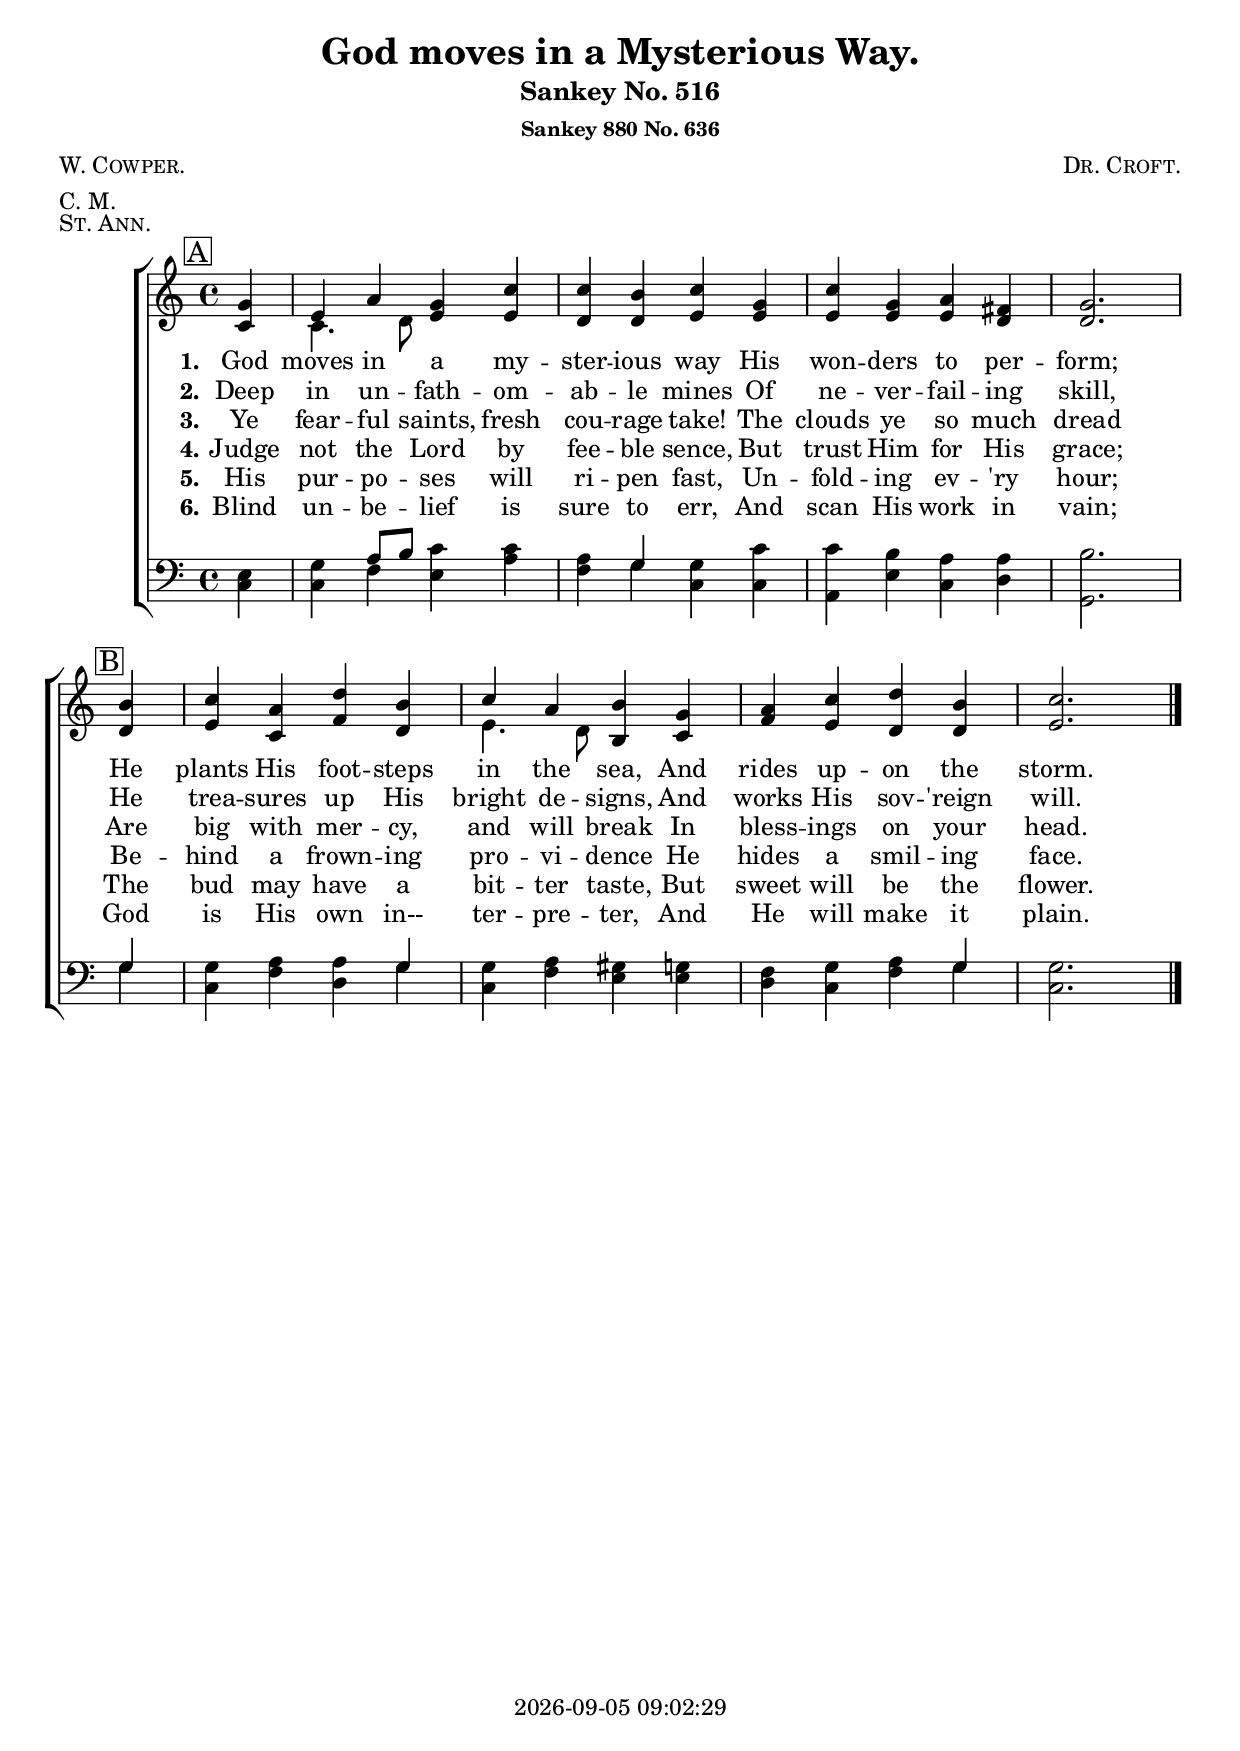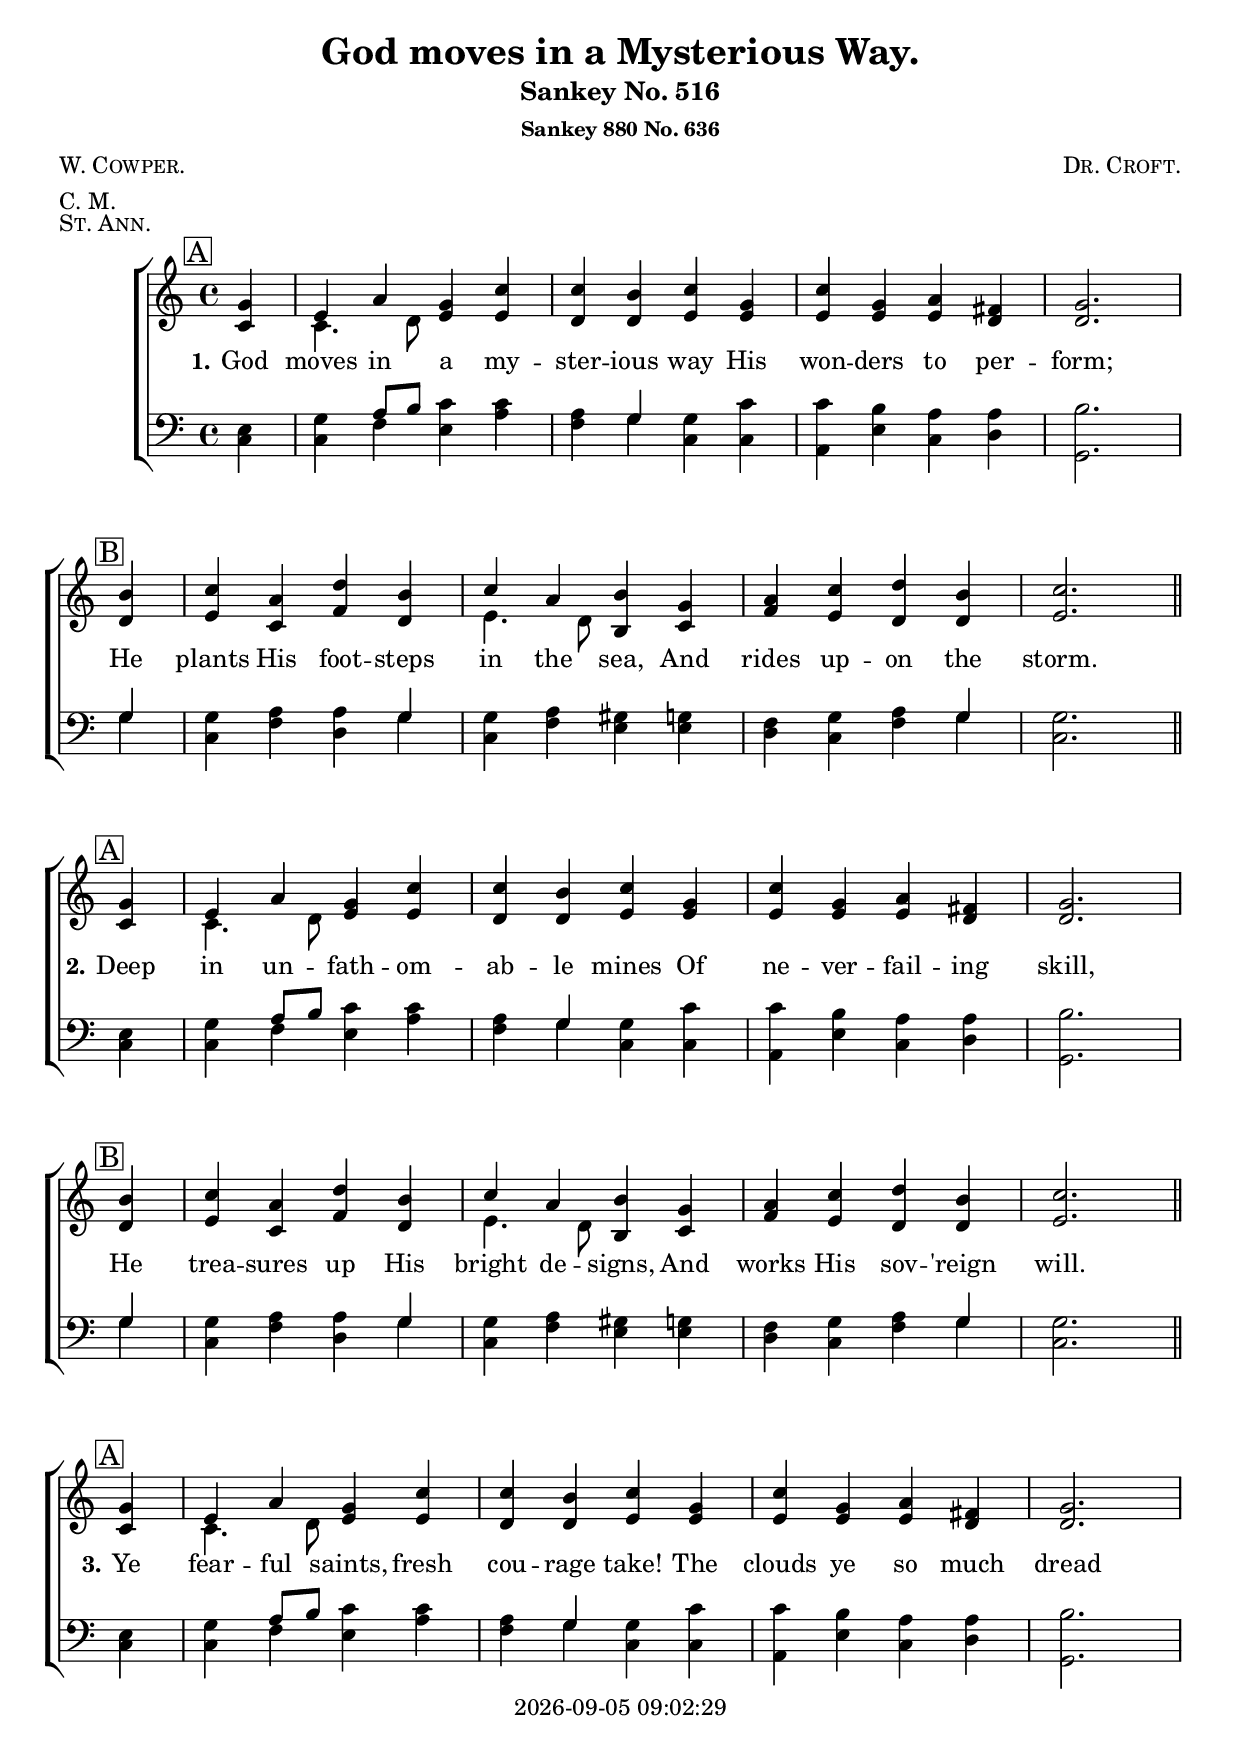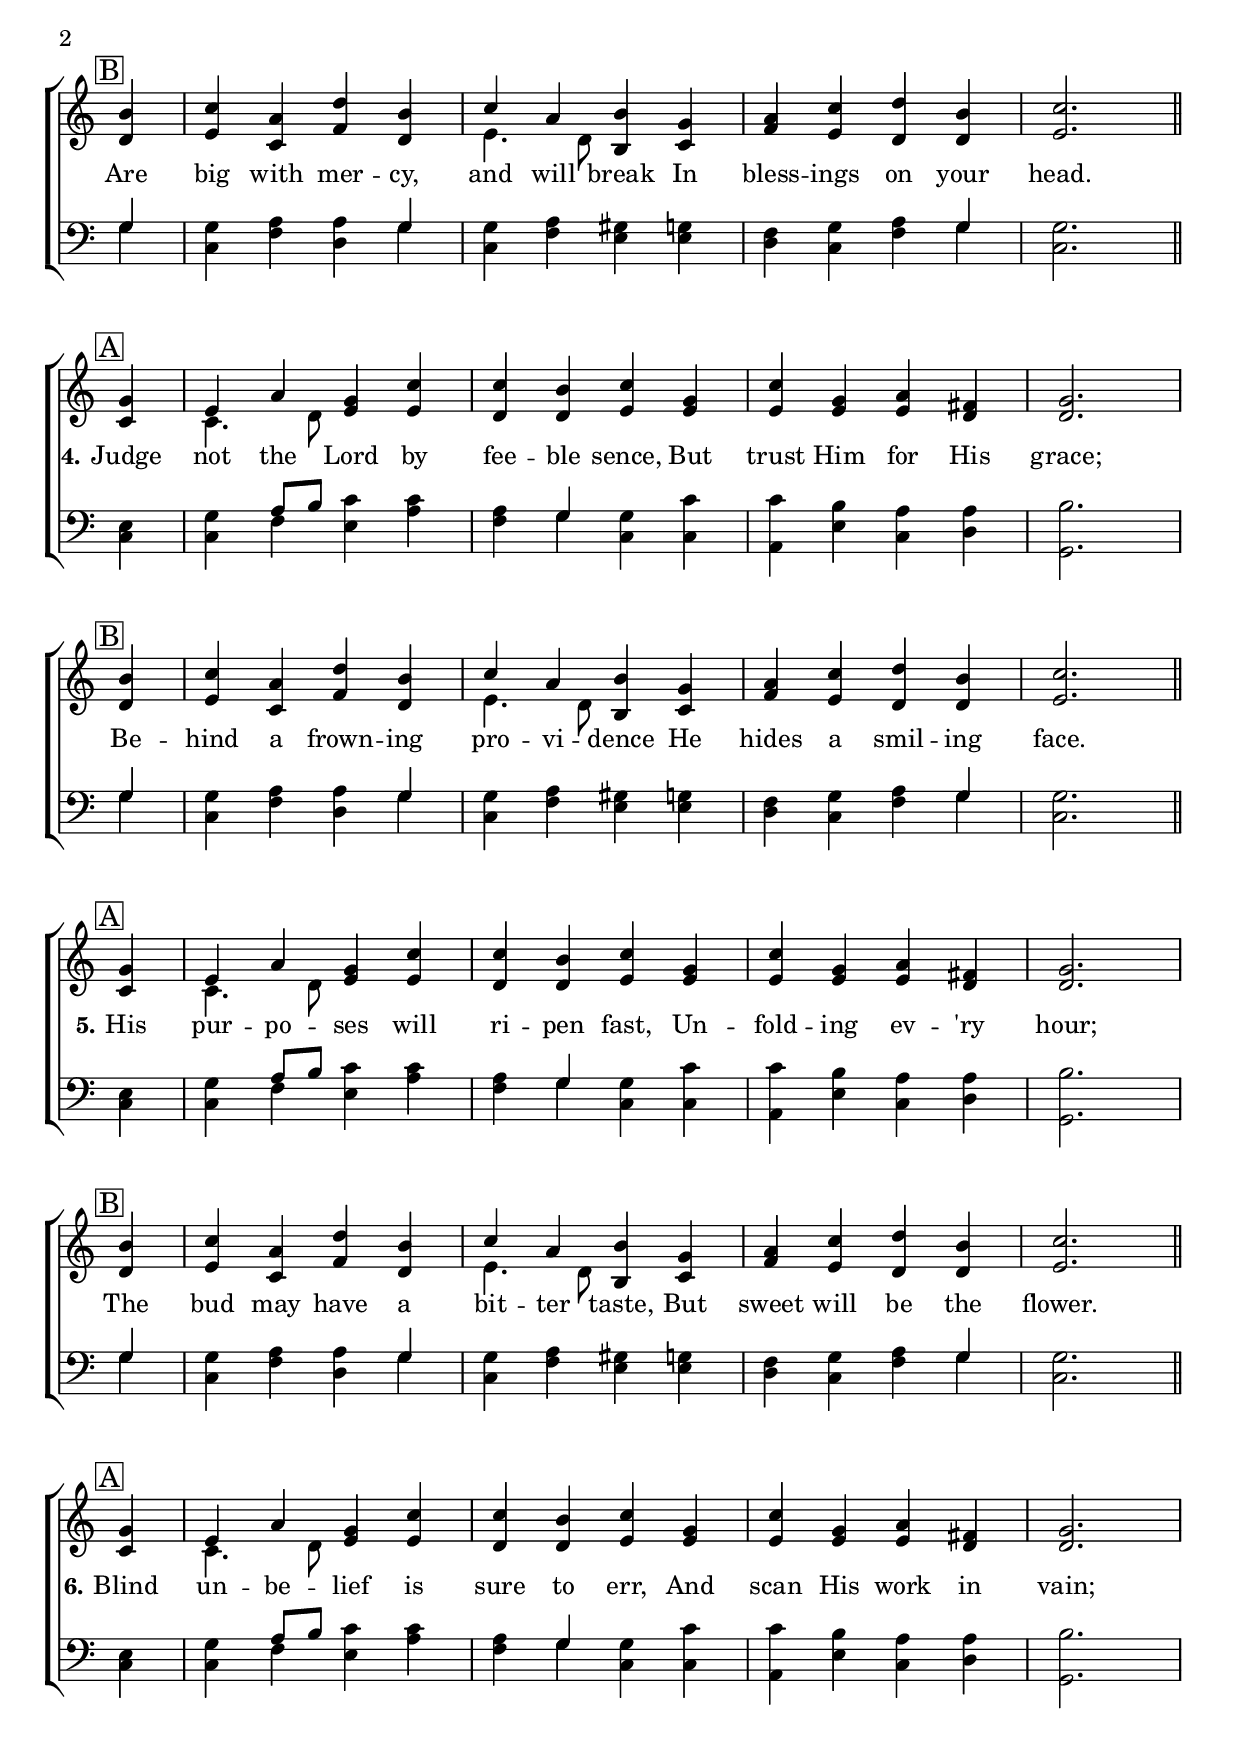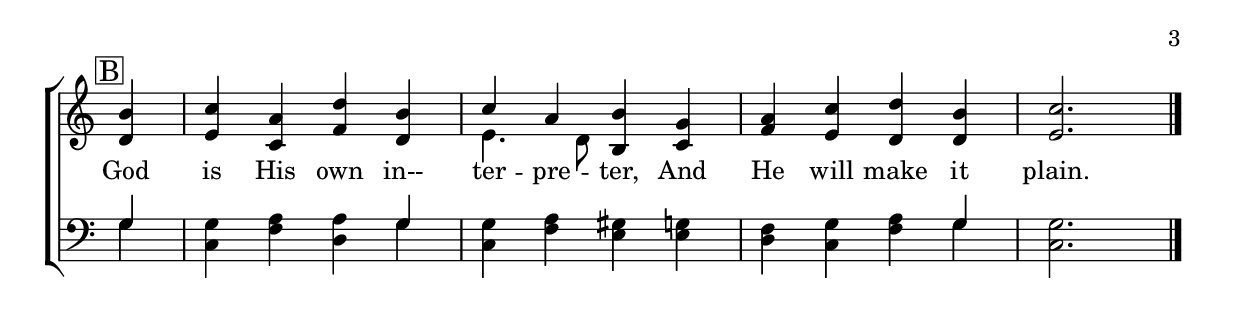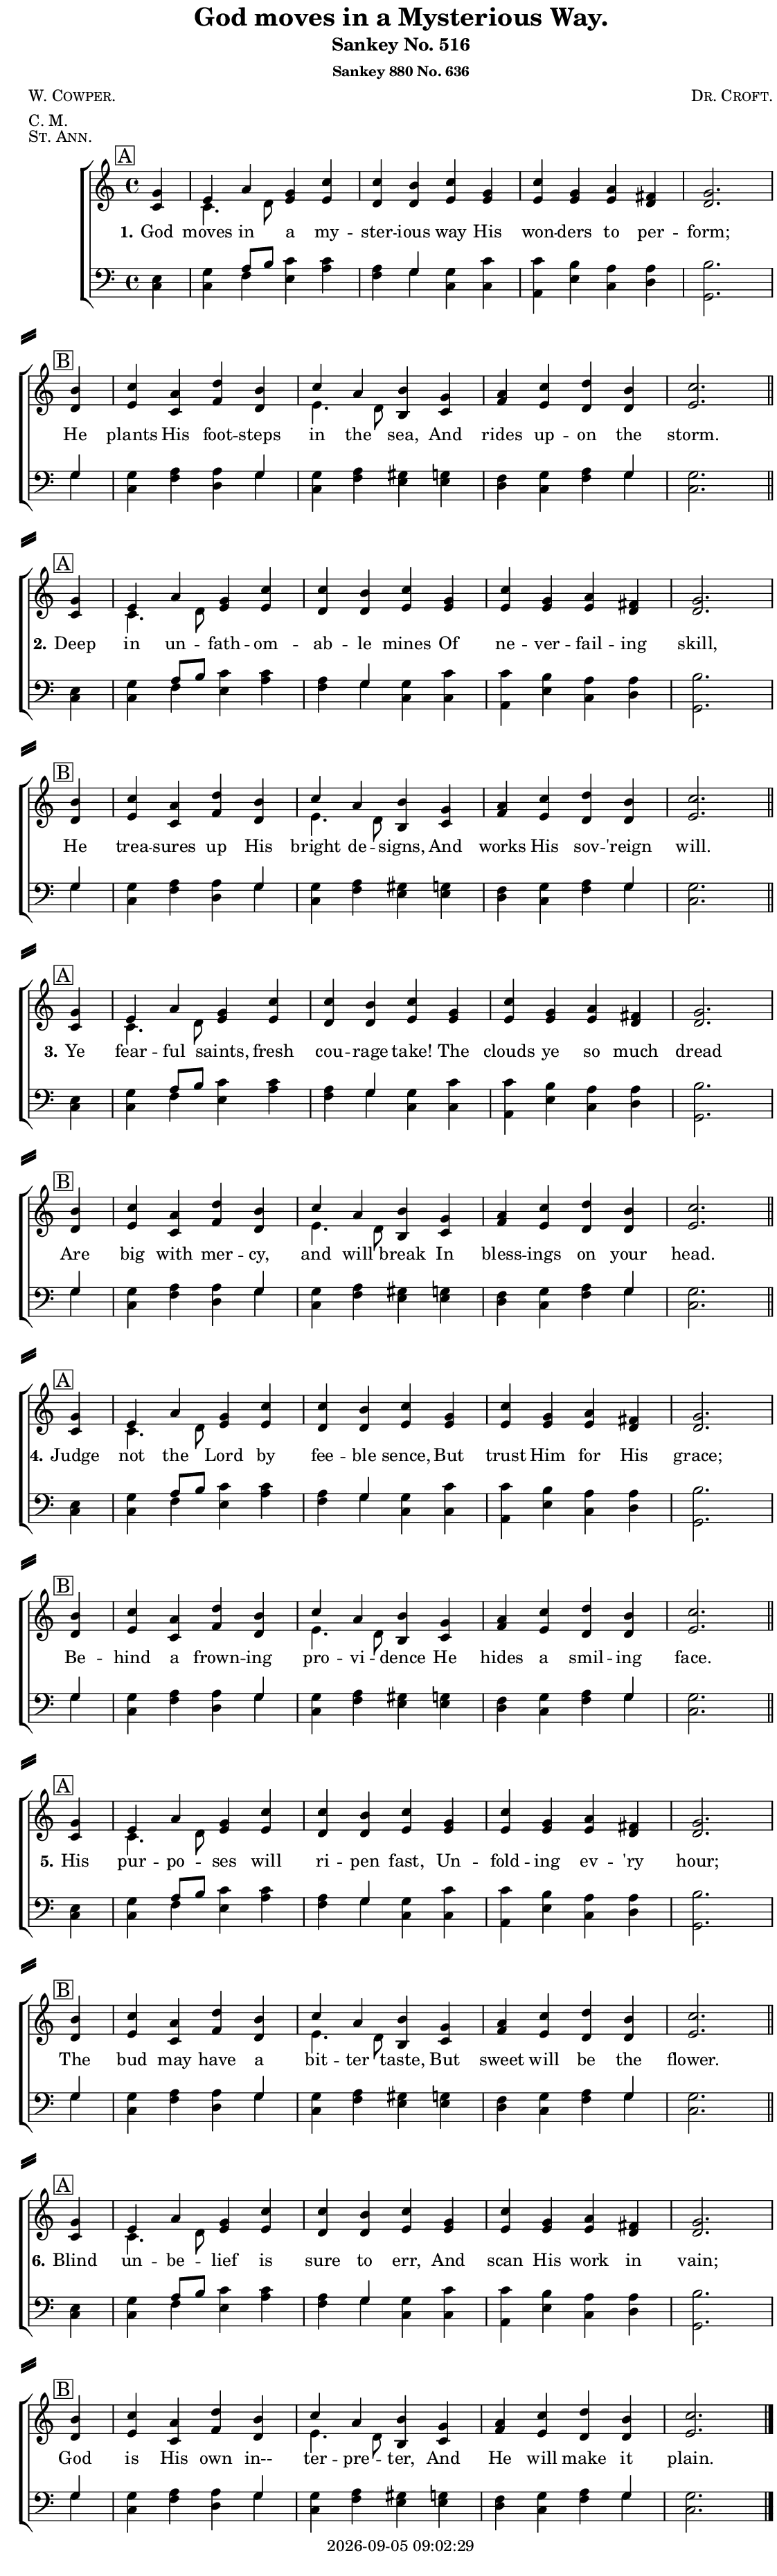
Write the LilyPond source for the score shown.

\version "2.22.1"

\include "articulate.ly"

today = #(strftime "%Y-%m-%d %H:%M:%S" (localtime (current-time)))

\header {
% centered at top
%  dedication  = "dedication"
  title       = "God moves in a Mysterious Way."
  subtitle    = "Sankey No. 516"
  subsubtitle = "Sankey 880 No. 636"
%  instrument  = "instrument"
  
% arrangement of following lines:
%
%  poet    composer
%  meter   arranger
%  piece       opus

  composer    = \markup\smallCaps "Dr. Croft."
%  arranger    = "arranger"
%  opus        = "opus"

  poet        = \markup\smallCaps "W. Cowper."
  meter       = \markup\smallCaps "C. M."
  piece       = \markup\smallCaps "St. Ann."

% centered at bottom
% tagline     = "tagline" % default lilypond version
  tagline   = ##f
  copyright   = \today
}

% #(set-global-staff-size 16)

global = {
  \key c \major
  \time 4/4
  \partial 4
}

RehearsalTrack = {
% \set Score.currentBarNumber = #5
  \mark \markup { \box "A" } s4 s1*3 s2.
  \mark \markup { \box "B" } s4 s1*3 s2.
}

TempoTrack = {
  \set Score.tempoHideNote = ##t
  \tempo 4=120
}

nl = { \bar "||" \break }

soprano = \relative {
  \autoBeamOff
  g'4 | e a g c | c b c g | c g a fis | g2. \bar "|" \break b4 |
  c4 a d b | c a b g | a c d b | c2.
}

alto = \relative {
  \autoBeamOff
  c'4 | 4. d8 e4 4 | d d e e | e e e d | d2. 4 |
  e c f d | e4. d8 b4 c | f e d d | e2.
}

tenor = \relative {
  \autoBeamOff
  e4 | g a8[b] c4 4 | a g g c | c b a a | b2. g4 |
  g4 a a g | g a gis g | f g a g | 2.
}

bass = \relative {
  \autoBeamOff
  c4 | c f e a | f g c, c | a e' c d | g,2. g'4 |
  c,4 f d g | c, f e e | d c f g | c,2.
}

nom  = {   \set ignoreMelismata = ##t }
yesm = { \unset ignoreMelismata       }

chorus = \lyricmode {
}

chorusMen = \lyricmode {
}

verses = 6

wordsOne = \lyricmode {
  \set stanza = "1."
  God moves in a my -- ster -- ious way
  His won -- ders to per -- form;
  He plants His foot -- steps in the sea,
  And rides up -- on the storm.
}
  
wordsTwo = \lyricmode {
  \set stanza = "2."
  Deep in un -- fath -- om -- ab -- le mines
  Of ne -- ver -- fail -- ing skill,
  He trea -- sures up His bright de -- signs,
  And works His sov -- 'reign will.
}
  
wordsThree = \lyricmode {
  \set stanza = "3."
  Ye fear -- ful saints, fresh cou -- rage take!
  The clouds ye so much dread
  Are big with mer -- cy, and will break
  In bless -- ings on your head.
}
  
wordsFour = \lyricmode {
  \set stanza = "4."
  Judge not the Lord by fee -- ble sence,
  But trust Him for His grace;
  Be -- hind a frown -- ing pro -- vi -- dence
  He hides a smil -- ing face.
}
  
wordsFive = \lyricmode {
  \set stanza = "5."
  His pur -- po -- ses will ri -- pen fast,
  Un -- fold -- ing ev -- 'ry hour;
  The bud may have a bit -- ter taste,
  But sweet will be the flower.
}
  
wordsSix = \lyricmode {
  \set stanza = "6."
  Blind un -- be -- lief is sure to err,
  And scan His work in vain;
  God is His own in-- ter -- pre -- ter,
  And He will make it plain.
}
  
wordsMidi = \lyricmode {
  \set stanza = "1."
  "God " "moves " "in " "a " my ster "ious " "way "
  "\nHis " won "ders " "to " per "form; "
  "\nHe " "plants " "His " foot "steps " "in " "the " "sea, "
  "\nAnd " "rides " up "on " "the " "storm.\n"

  \set stanza = "2."
  "\nDeep " "in " un fath om ab "le " "mines "
  "\nOf " ne ver fail "ing " "skill, "
  "\nHe " trea "sures " "up " "His " "bright " de "signs, "
  "\nAnd " "works " "His " sov "'reign " "will.\n"

  \set stanza = "3."
  "\nYe " fear "ful " "saints, " "fresh " cou "rage " "take! "
  "\nThe " "clouds " "ye " "so " "much " "dread "
  "\nAre " "big " "with " mer "cy, " "and " "will " "break "
  "\nIn " bless "ings " "on " "your " "head.\n"

  \set stanza = "4."
  "\nJudge " "not " "the " "Lord " "by " fee "ble " "sence, "
  "\nBut " "trust " "Him " "for " "His " "grace; "
  "\nBe" "hind " "a " frown "ing " pro vi "dence "
  "\nHe " "hides " "a " smil "ing " "face.\n"

  \set stanza = "5."
  "\nHis " pur po "ses " "will " ri "pen " "fast, "
  "\nUn" fold "ing " ev "'ry " "hour; "
  "\nThe " "bud " "may " "have " "a " bit "ter " "taste, "
  "\nBut " "sweet " "will " "be " "the " "flower.\n"

  \set stanza = "6."
  "\nBlind " un be "lief " "is " "sure " "to " "err, "
  "\nAnd " "scan " "His " "work " "in " "vain; "
  "\nGod " "is " "His " "own " in ter pre "ter, "
  "\nAnd " "He " "will " "make " "it " "plain. "
}

wordsMidiMen = \lyricmode {
}

\book {
  \bookOutputSuffix "midi"
  \score {
%    \articulate
        \new ChoirStaff <<
                                % Soprano staff
          \new Staff = soprano
          <<
            \new Voice { \repeat unfold \verses \TempoTrack     }
            \new Voice { \global \repeat unfold \verses \soprano \bar "|." }
            \addlyrics \wordsMidi
          >>
                                % Alto staff
          \new Staff = alto
          <<
            \new Voice { \global \repeat unfold \verses { \alto \nl } \bar "|." }
          >>
                                % Tenor staff
          \new Staff = tenor
          <<
            \clef "treble_8"
            \new Voice { \global \repeat unfold \verses \tenor }
            \addlyrics \wordsMidiMen
          >>
                                % Bass staff
          \new Staff = bass
          <<
            \clef "bass"
            \new Voice { \global \repeat unfold \verses \bass }
          >>
        >>
    \midi {}
  }
}

\book {
  \bookOutputSuffix "repeat"
  \score {
        \new ChoirStaff <<
                                  % Joint soprano/alto staff
          \new Staff = women \with { printPartCombineTexts = ##f }
          <<
            \new Voice \RehearsalTrack
            \new Voice \TempoTrack
            \new NullVoice = "aligner" \soprano
            \new Voice \partCombine #'(2 . 88) { \global \soprano \bar "|." } { \global \alto }
            \new Lyrics \lyricsto "aligner" { \wordsOne \chorus }
            \new Lyrics \lyricsto "aligner"   \wordsTwo
            \new Lyrics \lyricsto "aligner"   \wordsThree
            \new Lyrics \lyricsto "aligner"   \wordsFour
            \new Lyrics \lyricsto "aligner"   \wordsFive
            \new Lyrics \lyricsto "aligner"   \wordsSix
          >>
                                  % Joint tenor/bass staff
          \new Staff = men \with { printPartCombineTexts = ##f }
          <<
            \clef "bass"
            \new Voice \partCombine #'(2 . 88) { \global \tenor } { \global \bass }
            \new NullVoice = alignerT { \tenor }
          >>
          \new Lyrics \with {alignAboveContext = men} \lyricsto alignerT \chorusMen
        >>
    \layout {
      indent = 1.5\cm
      \pointAndClickOff
      \context {
        \Staff \RemoveAllEmptyStaves
      }
    }
  }
}

singlescore = {
        \new ChoirStaff <<
                                  % Joint soprano/alto staff
          \new Staff = women \with { printPartCombineTexts = ##f }
          <<
            \new Voice { \repeat unfold \verses \RehearsalTrack }
            \new Voice { \repeat unfold \verses \TempoTrack }
            \new NullVoice = "aligner" { \repeat unfold \verses \soprano }
            \new Voice \partCombine #'(2 . 88) { \global \repeat unfold \verses \soprano \bar "|." }
                                    { \global \repeat unfold \verses { \alto \nl } \bar "|." }
            \new Lyrics \lyricsto "aligner" { \wordsOne   \chorus
                                              \wordsTwo   \chorus
                                              \wordsThree \chorus
                                              \wordsFour  \chorus
                                              \wordsFive  \chorus
                                              \wordsSix   \chorus
                                            }
          >>
                                  % Joint tenor/bass staff
          \new Staff = men \with { printPartCombineTexts = ##f }
          <<
            \clef "bass"
            \new Voice \partCombine #'(2 . 88) { \global \repeat unfold \verses \tenor }
                                    { \global \repeat unfold \verses \bass }
            \new NullVoice = alignerT { \repeat unfold \verses \tenor }
          >>
          \new Lyrics \with {alignAboveContext = men} \lyricsto alignerT { \repeat unfold \verses \chorusMen }
        >>
}

\book {
  \bookOutputSuffix "single"
  \score {
    \singlescore
    \layout {
      indent = 1.5\cm
      \pointAndClickOff
      \context {
        \Staff \RemoveAllEmptyStaves
      }
    }
  }
}

\book {
  \bookOutputSuffix "singlepage"
  \paper {
    top-margin = 0
    left-margin = 7
    right-margin = 1
    paper-width = 190\mm
    page-breaking = #ly:one-page-breaking
    system-system-spacing.basic-distance = #15
    system-separator-markup = \slashSeparator
  }
  \score {
    \singlescore
    \layout {
      indent = 1.5\cm
      \pointAndClickOff
      \context {
        \Staff \RemoveAllEmptyStaves
      }
    }
  }
}
